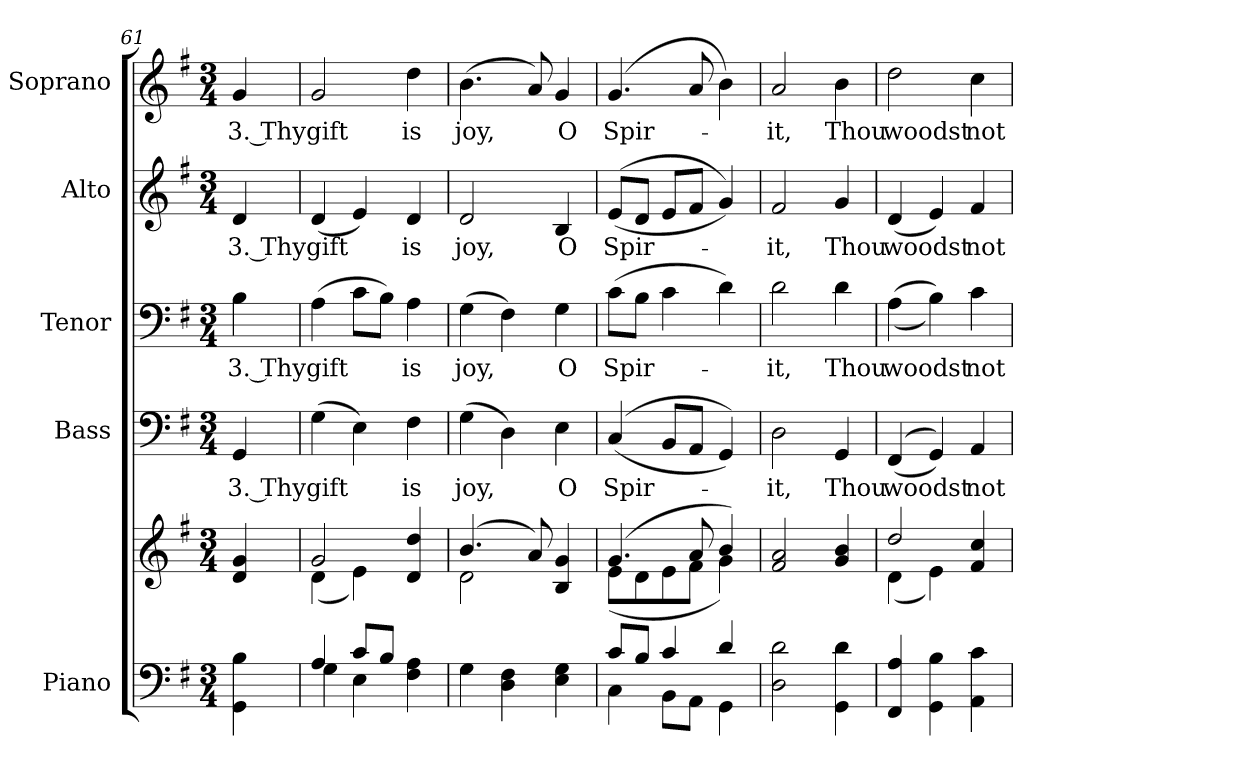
**kern	**kern	**kern	**text	**kern	**text	**kern	**text	**kern	**text
*part5	*part5	*part4	*part4	*part3	*part3	*part2	*part2	*part1	*part1
*staff6	*staff5	*staff4	*staff4	*staff3	*staff3	*staff2	*staff2	*staff1	*staff1
*I"Piano	*	*I"Bass	*	*I"Tenor	*	*I"Alto	*	*I"Soprano	*
*I'Pno.	*	*I'B.	*	*I'T.	*	*I'A.	*	*I'S.	*
*clefF4	*clefG2	*clefF4	*	*clefF4	*	*clefG2	*	*clefG2	*
*k[f#]	*k[f#]	*k[f#]	*	*k[f#]	*	*k[f#]	*	*k[f#]	*
*G:	*G:	*G:	*	*G:	*	*G:	*	*G:	*
*M3/4	*M3/4	*M3/4	*	*M3/4	*	*M3/4	*	*M3/4	*
=61	=61	=61	=61	=61	=61	=61	=61	=61	=61
!	!	!	!LO:LY:b:color=#000000	!	!	!	!	!	!
!	!	!	!	!	!LO:LY:b:color=#000000	!	!	!	!
!	!	!	!	!	!	!	!LO:LY:b:color=#000000	!	!
!	!	!	!	!	!	!	!	!	!LO:LY:b:color=#000000
4GGi\ 4Bi	4di/ 4gi	4GGi/	3. Thy	4Bi\	3. Thy	4di/	3. Thy	4gi/	3. Thy
!!LO:PB:g=z
=62	=62	=62	=62	=62	=62	=62	=62	=62	=62
*^	*^	*	*	*	*	*	*	*	*
!	!	!	!	!	!LO:LY:b:color=#000000	!	!	!	!	!	!
!	!	!	!	!	!	!	!LO:LY:b:color=#000000	!	!	!	!
!	!	!	!	!	!	!	!	!	!LO:LY:b:color=#000000	!	!
!	!	!	!	!	!	!	!	!	!	!	!LO:LY:b:color=#000000
4Ai/	4Gi\	2gi/	(4di\	(4Gi\	gift	(4Ai\	gift	(4di/	gift	2gi/	gift
8ci/L	4Ei\	.	4ei\)	4Ei\)	.	8ci\L	.	4ei/)	.	.	.
8Bi/J	.	.	.	.	.	8Bi\J)	.	.	.	.	.
!	!	!	!	!	!LO:LY:b:color=#000000	!	!	!	!	!	!
!	!	!	!	!	!	!	!LO:LY:b:color=#000000	!	!	!	!
!	!	!	!	!	!	!	!	!	!LO:LY:b:color=#000000	!	!
!	!	!	!	!	!	!	!	!	!	!	!LO:LY:b:color=#000000
4F#i\ 4Ai	4ryy	4di/ 4ddi	4ryy	4F#i\	is	4Ai\	is	4di/	is	4ddi\	is
*v	*v	*	*	*	*	*	*	*	*	*	*
=63	=63	=63	=63	=63	=63	=63	=63	=63	=63	=63
*^	*	*	*	*	*	*	*	*	*	*
!	!	!	!	!	!LO:LY:b:color=#000000	!	!	!	!	!	!
*v	*v	*	*	*	*	*	*	*	*	*	*
*^	*	*	*	*	*	*	*	*	*	*
!	!	!	!	!	!	!	!LO:LY:b:color=#000000	!	!	!	!
*v	*v	*	*	*	*	*	*	*	*	*	*
*^	*	*	*	*	*	*	*	*	*	*
!	!	!	!	!	!	!	!	!	!LO:LY:b:color=#000000	!	!
*v	*v	*	*	*	*	*	*	*	*	*	*
*^	*	*	*	*	*	*	*	*	*	*
!	!	!	!	!	!	!	!	!	!	!	!LO:LY:b:color=#000000
*v	*v	*	*	*	*	*	*	*	*	*	*
4Gi\	(4.bi/	2di\	(4Gi\	joy,	(4Gi\	joy,	2di/	joy,	(4.bi\	joy,
4Di\ 4F#i	.	.	4Di\)	.	4F#i\)	.	.	.	.	.
.	8ai/)	.	.	.	.	.	.	.	8ai/)	.
!	!	!	!	!LO:LY:b:color=#000000	!	!	!	!	!	!
!	!	!	!	!	!	!LO:LY:b:color=#000000	!	!	!	!
!	!	!	!	!	!	!	!	!LO:LY:b:color=#000000	!	!
!	!	!	!	!	!	!	!	!	!	!LO:LY:b:color=#000000
4Ei\ 4Gi	4Bi/ 4gi	4ryy	4Ei\	O	4Gi\	O	4Bi/	O	4gi/	O
!!LO:PB:g=z
=64	=64	=64	=64	=64	=64	=64	=64	=64	=64	=64
*^	*	*	*	*	*	*	*	*	*	*
!	!	!	!	!	!LO:LY:b:color=#000000	!	!	!	!	!	!
!	!	!	!	!	!	!	!LO:LY:b:color=#000000	!	!	!	!
!	!	!	!	!	!	!	!	!	!LO:LY:b:color=#000000	!	!
!	!	!	!	!	!	!	!	!	!	!	!LO:LY:b:color=#000000
8ci/L	4Ci\	(4.gi/	(8ei\L	((4Ci/	Spir-	(8ci\L	Spir-	((8ei/L	Spir-	(4.gi/	Spir-
8Bi/J	.	.	8di\	.	.	8Bi\J	.	8di/J	.	.	.
4ci/	8BBi\L	.	8ei\	8BBi/L	.	4ci\	.	8ei/L	.	.	.
.	8AAi\J	8ai/	8f#i\J	8AAi/J	.	.	.	8f#i/J	.	8ai/	.
4di/	4GGi\	4bi/)	4gi\)	4GGi/))	.	4di\)	.	4gi/))	.	4bi\)	.
*v	*v	*	*	*	*	*	*	*	*	*	*
*	*v	*v	*	*	*	*	*	*	*	*
=65	=65	=65	=65	=65	=65	=65	=65	=65	=65
*^	*^	*	*	*	*	*	*	*	*
!	!	!	!	!	!LO:LY:b:color=#000000	!	!	!	!	!	!
*v	*v	*	*	*	*	*	*	*	*	*	*
*	*v	*v	*	*	*	*	*	*	*	*
*^	*^	*	*	*	*	*	*	*	*
!	!	!	!	!	!	!	!LO:LY:b:color=#000000	!	!	!	!
*v	*v	*	*	*	*	*	*	*	*	*	*
*	*v	*v	*	*	*	*	*	*	*	*
*^	*^	*	*	*	*	*	*	*	*
!	!	!	!	!	!	!	!	!	!LO:LY:b:color=#000000	!	!
*v	*v	*	*	*	*	*	*	*	*	*	*
*	*v	*v	*	*	*	*	*	*	*	*
*^	*^	*	*	*	*	*	*	*	*
!	!	!	!	!	!	!	!	!	!	!	!LO:LY:b:color=#000000
*v	*v	*	*	*	*	*	*	*	*	*	*
*	*v	*v	*	*	*	*	*	*	*	*
2Di\ 2di	2f#i/ 2ai	2Di\	-it,	2di\	-it,	2f#i/	-it,	2ai/	-it,
!	!	!	!LO:LY:b:color=#000000	!	!	!	!	!	!
!	!	!	!	!	!LO:LY:b:color=#000000	!	!	!	!
!	!	!	!	!	!	!	!LO:LY:b:color=#000000	!	!
!	!	!	!	!	!	!	!	!	!LO:LY:b:color=#000000
4GGi\ 4di	4gi/ 4bi	4GGi/	Thou	4di\	Thou	4gi/	Thou	4bi\	Thou
!!LO:PB:g=z
=66	=66	=66	=66	=66	=66	=66	=66	=66	=66
*	*^	*	*	*	*	*	*	*	*
!	!	!	!	!LO:LY:b:color=#000000	!	!	!	!	!	!
!	!	!	!	!	!	!LO:LY:b:color=#000000	!	!	!	!
!	!	!	!	!	!	!	!	!LO:LY:b:color=#000000	!	!
!	!	!	!	!	!	!	!	!	!	!LO:LY:b:color=#000000
4FF#i/ 4Ai	2ddi/	(4di\	((4FF#i/	woodst	((4Ai\	woodst	(4di/	woodst	2ddi\	woodst
4GGi\ 4Bi	.	4ei\)	4GGi/))	.	4Bi\))	.	4ei/)	.	.	.
!	!	!	!	!LO:LY:b:color=#000000	!	!	!	!	!	!
!	!	!	!	!	!	!LO:LY:b:color=#000000	!	!	!	!
!	!	!	!	!	!	!	!	!LO:LY:b:color=#000000	!	!
!	!	!	!	!	!	!	!	!	!	!LO:LY:b:color=#000000
4AAi\ 4ci	4f#i/ 4cci	4ryy	4AAi/	not	4ci\	not	4f#i/	not	4cci\	not
*	*v	*v	*	*	*	*	*	*	*	*
=	=	=	=	=	=	=	=	=	=
*-	*-	*-	*-	*-	*-	*-	*-	*-	*-
